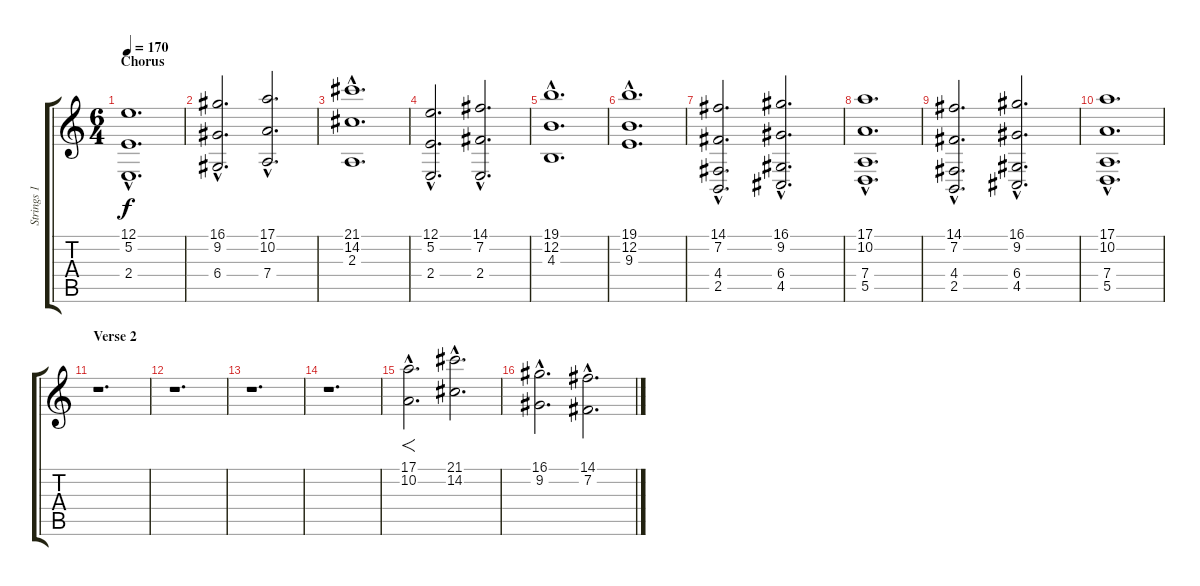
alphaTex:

\track ("Strings 1" "Strings 1") {instrument stringensemble1}
\staff {score tabs}
\tuning (E4 B3 G3 D3 A2 D2) {hide}
\ts (6 4)
\section ("" "Chorus")
\tempo 170
\clef g2
\ks c
(12.1{hac} 5.2{hac} 2.4{hac}).1{d dy f volume 13} |
(16.1{hac} 9.2{hac} 6.4{hac}).2{d} (17.1{hac} 10.2{hac} 7.4{hac}).2{d} |
(21.1{hac} 14.2{hac} 2.3{hac}).1{d} |
(12.1{hac} 5.2{hac} 2.4{hac}).2{d} (14.1{hac} 7.2{hac} 2.4{hac}).2{d} |
(19.1{hac} 12.2{hac} 4.3{hac}).1{d} |
(19.1{hac} 12.2{hac} 9.3{hac}).1{d} |
(14.1{hac} 7.2{hac} 4.4{hac} 2.5{hac}).2{d} (16.1{hac} 9.2{hac} 6.4{hac} 4.5{hac}).2{d} |
(17.1{hac} 10.2{hac} 7.4{hac} 5.5{hac}).1{d} |
(14.1{hac} 7.2{hac} 4.4{hac} 2.5{hac}).2{d} (16.1{hac} 9.2{hac} 6.4{hac} 4.5{hac}).2{d} |
(17.1{hac} 10.2{hac} 7.4{hac} 5.5{hac}).1{d} |
\section ("" "Verse 2")
r.1{d} |
r.1{d} |
r.1{d} |
r.1{d} |
(17.1{hac} 10.2{hac}).2{f d} (21.1{hac} 14.2{hac}).2{d} |
(16.1{hac} 9.2{hac}).2{d} (14.1{hac} 7.2{hac}).2{d}
